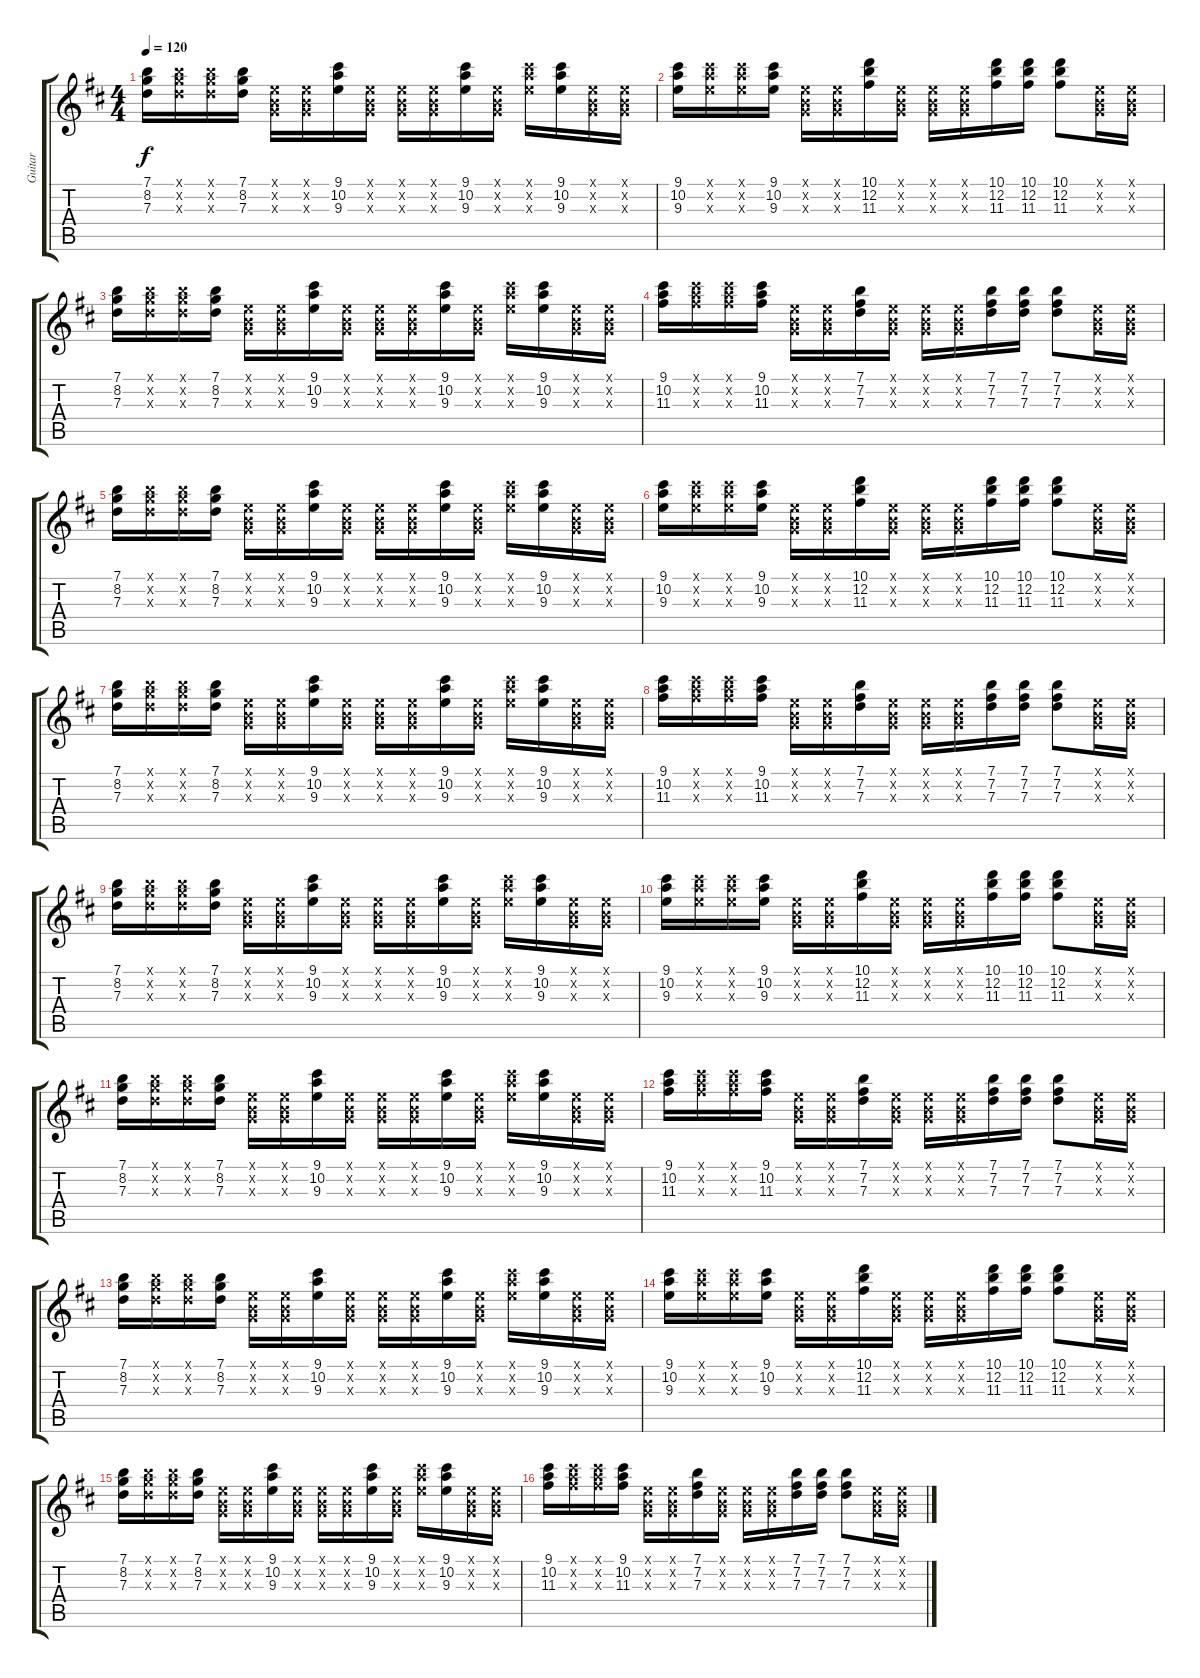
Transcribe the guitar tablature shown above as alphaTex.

\track ("Guitar" "Guitar") {instrument electricguitarmuted}
\staff {score tabs}
\tuning (E4 B3 G3 D3 A2 E2) {hide}
\ts (4 4)
\tempo 120
\clef g2
\ks d
(7.1 8.2 7.3).16{dy f} (7.1{x} 8.2{x} 7.3{x}).16 (7.1{x} 8.2{x} 7.3{x}).16 (7.1 8.2 7.3).16 (0.1{x} 0.2{x} 0.3{x}).16 (0.1{x} 0.2{x} 0.3{x}).16 (9.1 10.2 9.3).16 (0.1{x} 0.2{x} 0.3{x}).16 (0.1{x} 0.2{x} 0.3{x}).16 (0.1{x} 0.2{x} 0.3{x}).16 (9.1 10.2 9.3).16 (0.1{x} 0.2{x} 0.3{x}).16 (9.1{x} 10.2{x} 9.3{x}).16 (9.1 10.2 9.3).16 (0.1{x} 0.2{x} 0.3{x}).16 (0.1{x} 0.2{x} 0.3{x}).16 |
(9.1 10.2 9.3).16 (9.1{x} 10.2{x} 9.3{x}).16 (9.1{x} 10.2{x} 9.3{x}).16 (9.1 10.2 9.3).16 (0.1{x} 0.2{x} 0.3{x}).16 (0.1{x} 0.2{x} 0.3{x}).16 (10.1 12.2 11.3).16 (0.1{x} 0.2{x} 0.3{x}).16 (0.1{x} 0.2{x} 0.3{x}).16 (0.1{x} 0.2{x} 0.3{x}).16 (10.1 12.2 11.3).16 (10.1 12.2 11.3).16 (10.1 12.2 11.3).8 (0.1{x} 0.2{x} 0.3{x}).16 (0.1{x} 0.2{x} 0.3{x}).16 |
(7.1 8.2 7.3).16 (7.1{x} 8.2{x} 7.3{x}).16 (7.1{x} 8.2{x} 7.3{x}).16 (7.1 8.2 7.3).16 (0.1{x} 0.2{x} 0.3{x}).16 (0.1{x} 0.2{x} 0.3{x}).16 (9.1 10.2 9.3).16 (0.1{x} 0.2{x} 0.3{x}).16 (0.1{x} 0.2{x} 0.3{x}).16 (0.1{x} 0.2{x} 0.3{x}).16 (9.1 10.2 9.3).16 (0.1{x} 0.2{x} 0.3{x}).16 (9.1{x} 10.2{x} 9.3{x}).16 (9.1 10.2 9.3).16 (0.1{x} 0.2{x} 0.3{x}).16 (0.1{x} 0.2{x} 0.3{x}).16 |
(9.1 10.2 11.3).16 (9.1{x} 10.2{x} 11.3{x}).16 (9.1{x} 10.2{x} 11.3{x}).16 (9.1 10.2 11.3).16 (0.1{x} 0.2{x} 0.3{x}).16 (0.1{x} 0.2{x} 0.3{x}).16 (7.1 7.2 7.3).16 (0.1{x} 0.2{x} 0.3{x}).16 (0.1{x} 0.2{x} 0.3{x}).16 (0.1{x} 0.2{x} 0.3{x}).16 (7.1 7.2 7.3).16 (7.1 7.2 7.3).16 (7.1 7.2 7.3).8 (0.1{x} 0.2{x} 0.3{x}).16 (0.1{x} 0.2{x} 0.3{x}).16 |
(7.1 8.2 7.3).16 (7.1{x} 8.2{x} 7.3{x}).16 (7.1{x} 8.2{x} 7.3{x}).16 (7.1 8.2 7.3).16 (0.1{x} 0.2{x} 0.3{x}).16 (0.1{x} 0.2{x} 0.3{x}).16 (9.1 10.2 9.3).16 (0.1{x} 0.2{x} 0.3{x}).16 (0.1{x} 0.2{x} 0.3{x}).16 (0.1{x} 0.2{x} 0.3{x}).16 (9.1 10.2 9.3).16 (0.1{x} 0.2{x} 0.3{x}).16 (9.1{x} 10.2{x} 9.3{x}).16 (9.1 10.2 9.3).16 (0.1{x} 0.2{x} 0.3{x}).16 (0.1{x} 0.2{x} 0.3{x}).16 |
(9.1 10.2 9.3).16 (9.1{x} 10.2{x} 9.3{x}).16 (9.1{x} 10.2{x} 9.3{x}).16 (9.1 10.2 9.3).16 (0.1{x} 0.2{x} 0.3{x}).16 (0.1{x} 0.2{x} 0.3{x}).16 (10.1 12.2 11.3).16 (0.1{x} 0.2{x} 0.3{x}).16 (0.1{x} 0.2{x} 0.3{x}).16 (0.1{x} 0.2{x} 0.3{x}).16 (10.1 12.2 11.3).16 (10.1 12.2 11.3).16 (10.1 12.2 11.3).8 (0.1{x} 0.2{x} 0.3{x}).16 (0.1{x} 0.2{x} 0.3{x}).16 |
(7.1 8.2 7.3).16 (7.1{x} 8.2{x} 7.3{x}).16 (7.1{x} 8.2{x} 7.3{x}).16 (7.1 8.2 7.3).16 (0.1{x} 0.2{x} 0.3{x}).16 (0.1{x} 0.2{x} 0.3{x}).16 (9.1 10.2 9.3).16 (0.1{x} 0.2{x} 0.3{x}).16 (0.1{x} 0.2{x} 0.3{x}).16 (0.1{x} 0.2{x} 0.3{x}).16 (9.1 10.2 9.3).16 (0.1{x} 0.2{x} 0.3{x}).16 (9.1{x} 10.2{x} 9.3{x}).16 (9.1 10.2 9.3).16 (0.1{x} 0.2{x} 0.3{x}).16 (0.1{x} 0.2{x} 0.3{x}).16 |
(9.1 10.2 11.3).16 (9.1{x} 10.2{x} 11.3{x}).16 (9.1{x} 10.2{x} 11.3{x}).16 (9.1 10.2 11.3).16 (0.1{x} 0.2{x} 0.3{x}).16 (0.1{x} 0.2{x} 0.3{x}).16 (7.1 7.2 7.3).16 (0.1{x} 0.2{x} 0.3{x}).16 (0.1{x} 0.2{x} 0.3{x}).16 (0.1{x} 0.2{x} 0.3{x}).16 (7.1 7.2 7.3).16 (7.1 7.2 7.3).16 (7.1 7.2 7.3).8 (0.1{x} 0.2{x} 0.3{x}).16 (0.1{x} 0.2{x} 0.3{x}).16 |
(7.1 8.2 7.3).16 (7.1{x} 8.2{x} 7.3{x}).16 (7.1{x} 8.2{x} 7.3{x}).16 (7.1 8.2 7.3).16 (0.1{x} 0.2{x} 0.3{x}).16 (0.1{x} 0.2{x} 0.3{x}).16 (9.1 10.2 9.3).16 (0.1{x} 0.2{x} 0.3{x}).16 (0.1{x} 0.2{x} 0.3{x}).16 (0.1{x} 0.2{x} 0.3{x}).16 (9.1 10.2 9.3).16 (0.1{x} 0.2{x} 0.3{x}).16 (9.1{x} 10.2{x} 9.3{x}).16 (9.1 10.2 9.3).16 (0.1{x} 0.2{x} 0.3{x}).16 (0.1{x} 0.2{x} 0.3{x}).16 |
(9.1 10.2 9.3).16 (9.1{x} 10.2{x} 9.3{x}).16 (9.1{x} 10.2{x} 9.3{x}).16 (9.1 10.2 9.3).16 (0.1{x} 0.2{x} 0.3{x}).16 (0.1{x} 0.2{x} 0.3{x}).16 (10.1 12.2 11.3).16 (0.1{x} 0.2{x} 0.3{x}).16 (0.1{x} 0.2{x} 0.3{x}).16 (0.1{x} 0.2{x} 0.3{x}).16 (10.1 12.2 11.3).16 (10.1 12.2 11.3).16 (10.1 12.2 11.3).8 (0.1{x} 0.2{x} 0.3{x}).16 (0.1{x} 0.2{x} 0.3{x}).16 |
(7.1 8.2 7.3).16 (7.1{x} 8.2{x} 7.3{x}).16 (7.1{x} 8.2{x} 7.3{x}).16 (7.1 8.2 7.3).16 (0.1{x} 0.2{x} 0.3{x}).16 (0.1{x} 0.2{x} 0.3{x}).16 (9.1 10.2 9.3).16 (0.1{x} 0.2{x} 0.3{x}).16 (0.1{x} 0.2{x} 0.3{x}).16 (0.1{x} 0.2{x} 0.3{x}).16 (9.1 10.2 9.3).16 (0.1{x} 0.2{x} 0.3{x}).16 (9.1{x} 10.2{x} 9.3{x}).16 (9.1 10.2 9.3).16 (0.1{x} 0.2{x} 0.3{x}).16 (0.1{x} 0.2{x} 0.3{x}).16 |
(9.1 10.2 11.3).16 (9.1{x} 10.2{x} 11.3{x}).16 (9.1{x} 10.2{x} 11.3{x}).16 (9.1 10.2 11.3).16 (0.1{x} 0.2{x} 0.3{x}).16 (0.1{x} 0.2{x} 0.3{x}).16 (7.1 7.2 7.3).16 (0.1{x} 0.2{x} 0.3{x}).16 (0.1{x} 0.2{x} 0.3{x}).16 (0.1{x} 0.2{x} 0.3{x}).16 (7.1 7.2 7.3).16 (7.1 7.2 7.3).16 (7.1 7.2 7.3).8 (0.1{x} 0.2{x} 0.3{x}).16 (0.1{x} 0.2{x} 0.3{x}).16 |
(7.1 8.2 7.3).16 (7.1{x} 8.2{x} 7.3{x}).16 (7.1{x} 8.2{x} 7.3{x}).16 (7.1 8.2 7.3).16 (0.1{x} 0.2{x} 0.3{x}).16 (0.1{x} 0.2{x} 0.3{x}).16 (9.1 10.2 9.3).16 (0.1{x} 0.2{x} 0.3{x}).16 (0.1{x} 0.2{x} 0.3{x}).16 (0.1{x} 0.2{x} 0.3{x}).16 (9.1 10.2 9.3).16 (0.1{x} 0.2{x} 0.3{x}).16 (9.1{x} 10.2{x} 9.3{x}).16 (9.1 10.2 9.3).16 (0.1{x} 0.2{x} 0.3{x}).16 (0.1{x} 0.2{x} 0.3{x}).16 |
(9.1 10.2 9.3).16 (9.1{x} 10.2{x} 9.3{x}).16 (9.1{x} 10.2{x} 9.3{x}).16 (9.1 10.2 9.3).16 (0.1{x} 0.2{x} 0.3{x}).16 (0.1{x} 0.2{x} 0.3{x}).16 (10.1 12.2 11.3).16 (0.1{x} 0.2{x} 0.3{x}).16 (0.1{x} 0.2{x} 0.3{x}).16 (0.1{x} 0.2{x} 0.3{x}).16 (10.1 12.2 11.3).16 (10.1 12.2 11.3).16 (10.1 12.2 11.3).8 (0.1{x} 0.2{x} 0.3{x}).16 (0.1{x} 0.2{x} 0.3{x}).16 |
(7.1 8.2 7.3).16 (7.1{x} 8.2{x} 7.3{x}).16 (7.1{x} 8.2{x} 7.3{x}).16 (7.1 8.2 7.3).16 (0.1{x} 0.2{x} 0.3{x}).16 (0.1{x} 0.2{x} 0.3{x}).16 (9.1 10.2 9.3).16 (0.1{x} 0.2{x} 0.3{x}).16 (0.1{x} 0.2{x} 0.3{x}).16 (0.1{x} 0.2{x} 0.3{x}).16 (9.1 10.2 9.3).16 (0.1{x} 0.2{x} 0.3{x}).16 (9.1{x} 10.2{x} 9.3{x}).16 (9.1 10.2 9.3).16 (0.1{x} 0.2{x} 0.3{x}).16 (0.1{x} 0.2{x} 0.3{x}).16 |
(9.1 10.2 11.3).16 (9.1{x} 10.2{x} 11.3{x}).16 (9.1{x} 10.2{x} 11.3{x}).16 (9.1 10.2 11.3).16 (0.1{x} 0.2{x} 0.3{x}).16 (0.1{x} 0.2{x} 0.3{x}).16 (7.1 7.2 7.3).16 (0.1{x} 0.2{x} 0.3{x}).16 (0.1{x} 0.2{x} 0.3{x}).16 (0.1{x} 0.2{x} 0.3{x}).16 (7.1 7.2 7.3).16 (7.1 7.2 7.3).16 (7.1 7.2 7.3).8 (0.1{x} 0.2{x} 0.3{x}).16 (0.1{x} 0.2{x} 0.3{x}).16
